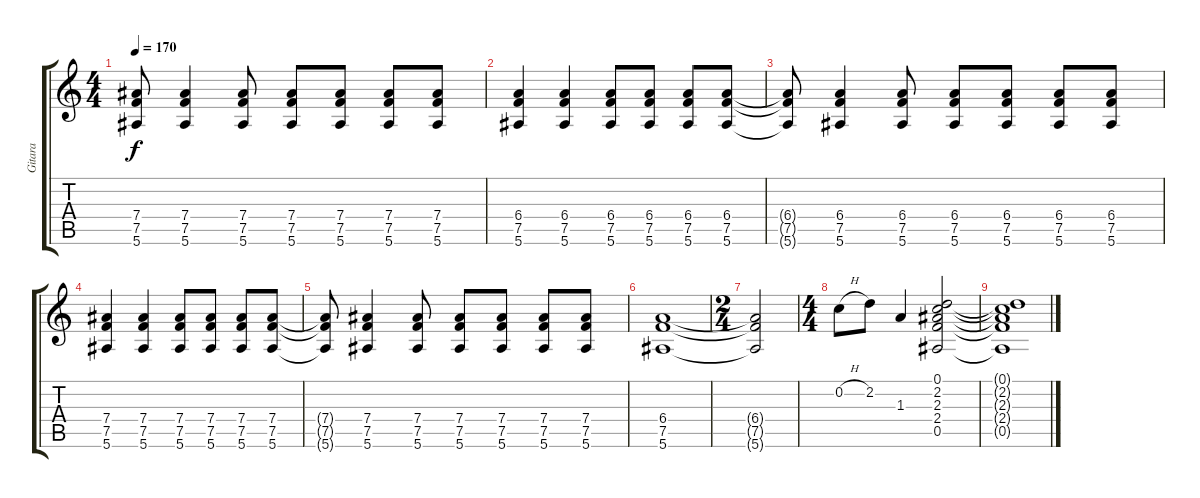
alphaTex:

\track ("Gitara" "Gitara") {instrument electricguitarclean}
\staff {score tabs}
\tuning (C4 C4 Ab3 Eb3 Bb2 F2) {hide}
\ts (4 4)
\tempo 170
\clef g2
\ks c
(7.4{t} 7.5{t} 5.6{t}).8{dy f} (7.4 7.5 5.6).4 (7.4 7.5 5.6).8 (7.4 7.5 5.6).8 (7.4 7.5 5.6).8 (7.4 7.5 5.6).8 (7.4 7.5 5.6).8 |
(6.4 7.5 5.6).4 (6.4 7.5 5.6).4 (6.4 7.5 5.6).8 (6.4 7.5 5.6).8 (6.4 7.5 5.6).8 (6.4 7.5 5.6).8 |
(6.4{t} 7.5{t} 5.6{t}).8 (6.4 7.5 5.6).4 (6.4 7.5 5.6).8 (6.4 7.5 5.6).8 (6.4 7.5 5.6).8 (6.4 7.5 5.6).8 (6.4 7.5 5.6).8 |
(7.4 7.5 5.6).4 (7.4 7.5 5.6).4 (7.4 7.5 5.6).8 (7.4 7.5 5.6).8 (7.4 7.5 5.6).8 (7.4 7.5 5.6).8 |
(7.4{t} 7.5{t} 5.6{t}).8 (7.4 7.5 5.6).4 (7.4 7.5 5.6).8 (7.4 7.5 5.6).8 (7.4 7.5 5.6).8 (7.4 7.5 5.6).8 (7.4 7.5 5.6).8 |
(6.4 7.5 5.6).1 |
\ts (2 4)
(6.4{t} 7.5{t} 5.6{t}).2 |
\ts (4 4)
0.2{h}.8 2.2.8 1.3.4 (0.1 2.2 2.3 2.4 0.5).2 |
(0.1{t} 2.2{t} 2.3{t} 2.4{t} 0.5{t}).1
